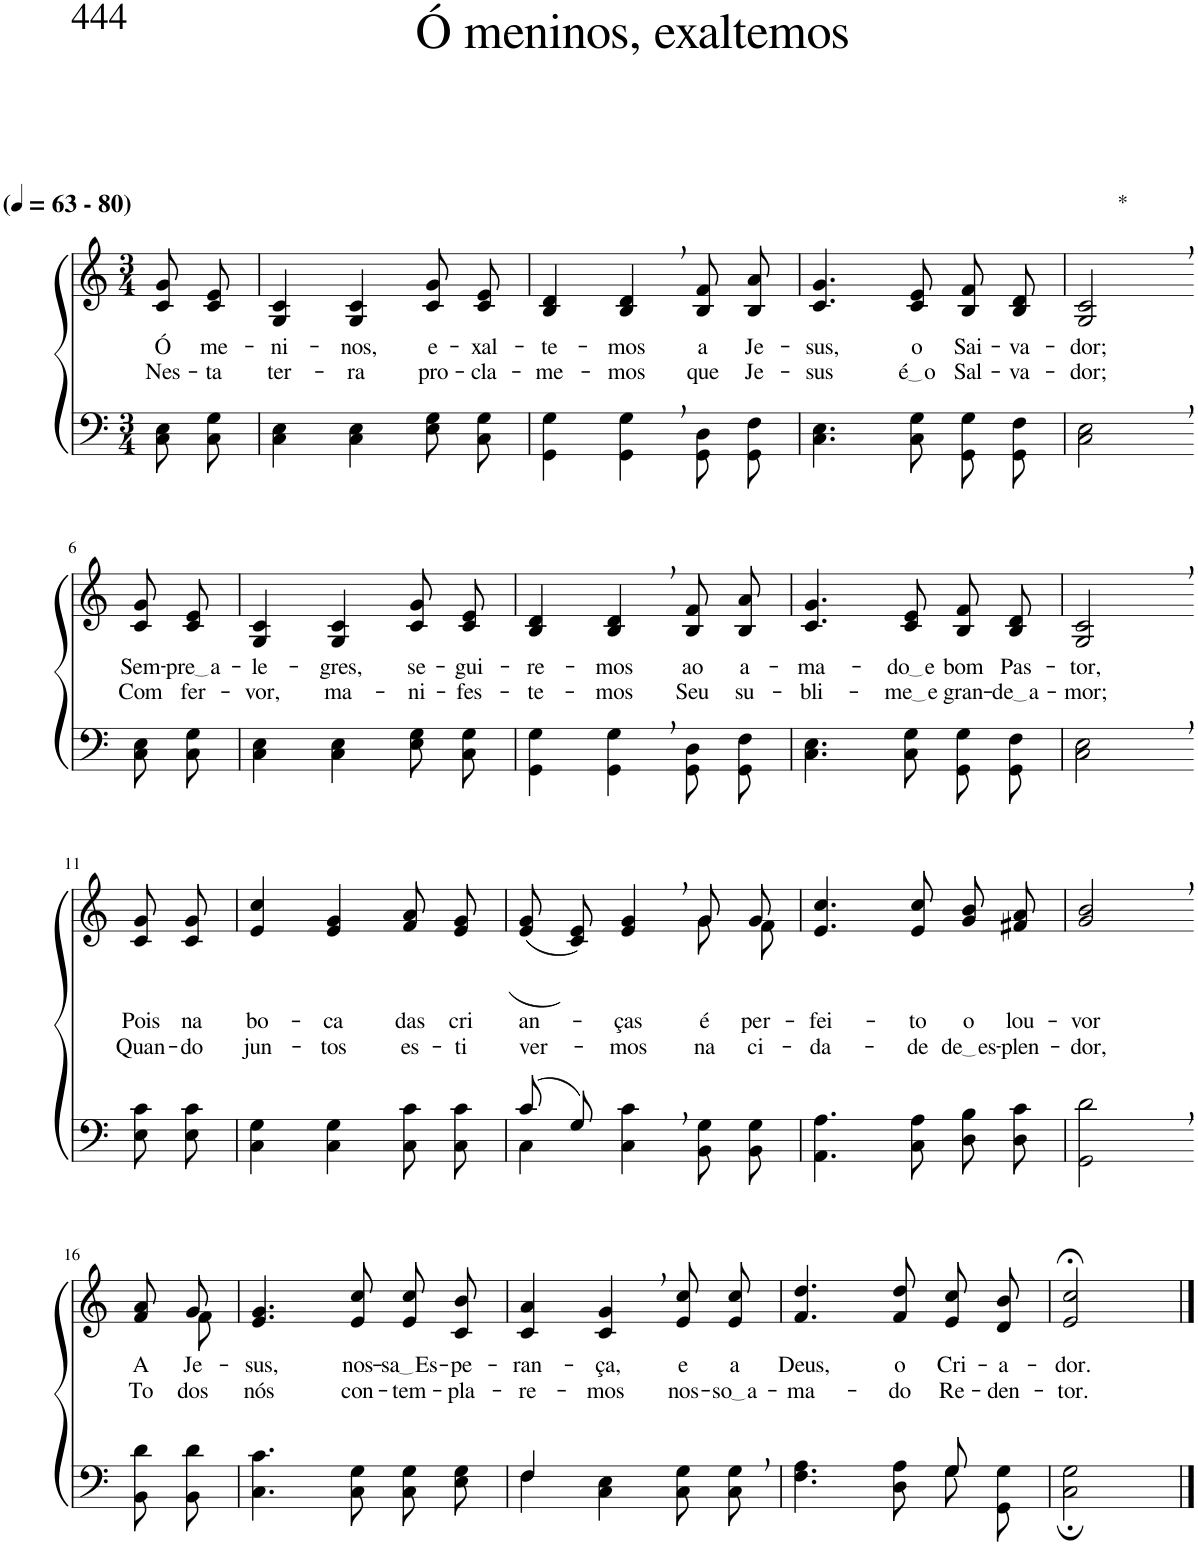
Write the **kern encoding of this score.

**kern	**kern	**text	**text
*part2	*part1	*part1	*part1
*staff2	*staff1	*staff1	*staff1
*I"Parte III e IV	*I"Parte I e II	*	*
*clefF4	*clefG2	*	*
*Trd-1c-2	*Trd-1c-2	*	*
*k[]	*k[]	*	*
*M3/4	*M3/4	*	*
*MM63	*MM63	*	*
=1	=1	=1	=1
!	!LO:TX:a:B:t=(	!	!
!	!LO:TX:a:B:t=- 80)	!	!
!	!	!LO:LY:b	!LO:LY:b
8C\ 8E\L	8c/ 8g/L	Ó	Nes-
!	!	!LO:LY:b	!LO:LY:b
8C\ 8G\J	8c/ 8e/J	me-	-ta
=2	=2	=2	=2
!	!	!LO:LY:b	!LO:LY:b
4C\ 4E\	4G/ 4c/	-ni-	ter-
!	!	!LO:LY:b	!LO:LY:b
4C\ 4E\	4G/ 4c/	-nos,	-ra
!	!	!LO:LY:b	!LO:LY:b
8E\ 8G\L	8c/ 8g/L	e-	pro-
!	!	!LO:LY:b	!LO:LY:b
8C\ 8G\J	8c/ 8e/J	-xal-	-cla-
=3	=3	=3	=3
!	!	!LO:LY:b	!LO:LY:b
4GG\ 4G\	4B/ 4d/	-te-	-me-
!	!	!LO:LY:b	!LO:LY:b
4GG\, 4G\,	4B/, 4d/,	-mos	-mos
!	!	!LO:LY:b	!LO:LY:b
8GG/ 8D/L	8B/ 8f/L	a	que
!	!	!LO:LY:b	!LO:LY:b
8GG/ 8F/J	8B/ 8a/J	Je-	Je-
=4	=4	=4	=4
!	!	!LO:LY:b	!LO:LY:b
4.C\ 4.E\	4.c/ 4.g/	-sus,	-sus
!	!	!LO:LY:b	!LO:LY:b
8C\ 8G\	8c/ 8e/	o	é o
!	!	!LO:LY:b	!LO:LY:b
8GG/ 8G/L	8B/ 8f/L	Sai-	Sal-
!	!	!LO:LY:b	!LO:LY:b
8GG/ 8F/J	8B/ 8d/J	-va-	-va-
=5	=5	=5	=5
!	!LO:TX:a:t=*	!	!
!	!	!LO:LY:b	!LO:LY:b
2C\, 2E\,	2G/, 2c/,	-dor;	-dor;
!!LO:LB:g=z
=6-	=6-	=6-	=6-
!	!	!LO:LY:b	!LO:LY:b
8C\ 8E\L	8c/ 8g/L	Sem-	Com
!	!	!LO:LY:b	!LO:LY:b
8C\ 8G\J	8c/ 8e/J	pre a	fer-
=7	=7	=7	=7
!	!	!LO:LY:b	!LO:LY:b
4C\ 4E\	4G/ 4c/	-le-	-vor,
!	!	!LO:LY:b	!LO:LY:b
4C\ 4E\	4G/ 4c/	-gres,	ma-
!	!	!LO:LY:b	!LO:LY:b
8E\ 8G\L	8c/ 8g/L	se-	-ni-
!	!	!LO:LY:b	!LO:LY:b
8C\ 8G\J	8c/ 8e/J	-gui-	-fes-
=8	=8	=8	=8
!	!	!LO:LY:b	!LO:LY:b
4GG\ 4G\	4B/ 4d/	-re-	-te-
!	!	!LO:LY:b	!LO:LY:b
4GG\, 4G\,	4B/, 4d/,	-mos	-mos
!	!	!LO:LY:b	!LO:LY:b
8GG/ 8D/L	8B/ 8f/L	ao	Seu
!	!	!LO:LY:b	!LO:LY:b
8GG/ 8F/J	8B/ 8a/J	a-	su-
=9	=9	=9	=9
!	!	!LO:LY:b	!LO:LY:b
4.C\ 4.E\	4.c/ 4.g/	-ma-	-bli-
!	!	!LO:LY:b	!LO:LY:b
8C\ 8G\	8c/ 8e/	do e	me e
!	!	!LO:LY:b	!LO:LY:b
8GG/ 8G/L	8B/ 8f/L	bom	gran-
!	!	!LO:LY:b	!LO:LY:b
8GG/ 8F/J	8B/ 8d/J	Pas-	de a
=10	=10	=10	=10
!	!	!LO:LY:b	!LO:LY:b
2C\, 2E\,	2G/, 2c/,	-tor,	-mor;
!!LO:LB:g=z
=11-	=11-	=11-	=11-
!	!	!LO:LY:b	!LO:LY:b
8E\ 8c\L	8c/ 8g/L	Pois	Quan-
!	!	!LO:LY:b	!LO:LY:b
8E\ 8c\J	8c/ 8g/J	na	-do
=12	=12	=12	=12
!	!	!LO:LY:b	!LO:LY:b
4C\ 4G\	4e/ 4cc/	bo-	jun-
!	!	!LO:LY:b	!LO:LY:b
4C\ 4G\	4e/ 4g/	-ca	-tos
!	!	!LO:LY:b	!LO:LY:b
8C\ 8c\L	8f/ 8a/L	das	es-
!	!	!LO:LY:b	!LO:LY:b
8C\ 8c\J	8e/ 8g/J	cri-	-ti-
=13	=13	=13	=13
*^	*^	*	*
!	!	!	!	!LO:LY:b	!LO:LY:b
(8c/L	4C\	2ryy	((8e/ 8g/L	-an-	-ver-
8G/J)	.	.	8c/ 8e/J))	.	.
!	!	!	!	!LO:LY:b	!LO:LY:b
4ryy	4C\ 4c\	.	4e/ 4g/	-ças	-mos
!	!	!	!	!LO:LY:b	!LO:LY:b
4ryy	8BB\ 8G\L	8g\L	8g/L	é	na
!	!	!	!	!LO:LY:b	!LO:LY:b
.	8BB\ 8G\J	8f\J	8g/J	per-	ci-
=14	=14	=14	=14	=14	=14
!	!	!	!	!LO:LY:b	!LO:LY:b
*v	*v	*	*	*	*
*	*v	*v	*	*
4.AA\ 4.A\	4.e/ 4.cc/	-fei-	-da-
!	!	!LO:LY:b	!LO:LY:b
8C\ 8A\	8e/ 8cc/	-to	-de
!	!	!LO:LY:b	!LO:LY:b
8D\ 8B\L	8g/ 8b/L	o	de es
!	!	!LO:LY:b	!LO:LY:b
8D\ 8c\J	8f#X/ 8a/J	lou-	-plen-
=15	=15	=15	=15
!	!	!LO:LY:b	!LO:LY:b
2GG\, 2d\,	2g/, 2b/,	-vor	-dor,
!!LO:LB:g=z
=16-	=16-	=16-	=16-
!	!	!LO:LY:b	!LO:LY:b
*	*^	*	*
8BB\ 8d\L	8f/ 8a/L	8ryy	A	To-
!	!	!	!LO:LY:b	!LO:LY:b
8BB\ 8d\J	8g/J	8f\	Je-	-dos
=17	=17	=17	=17	=17
!	!	!	!LO:LY:b	!LO:LY:b
*	*v	*v	*	*
4.C\ 4.c\	4.e/ 4.g/	-sus,	nós
!	!	!LO:LY:b	!LO:LY:b
8C\ 8G\	8e/ 8cc/	nos-	con-
!	!	!LO:LY:b	!LO:LY:b
8C\ 8G\L	8e/ 8cc/L	sa Es	-tem-
!	!	!LO:LY:b	!LO:LY:b
8E\ 8G\J	8c/ 8b/J	-pe-	-pla-
=18	=18	=18	=18
*^	*	*	*
!	!	!	!LO:LY:b	!LO:LY:b
4F/	4F\	4c/ 4a/	-ran-	-re-
!	!	!	!LO:LY:b	!LO:LY:b
2ryy	4C\ 4E\	4c/, 4g/,	-ça,	-mos
!	!	!	!LO:LY:b	!LO:LY:b
.	8C\ 8G\L	8e/ 8cc/L	e	nos-
!	!	!	!LO:LY:b	!LO:LY:b
.	8C\ 8G\J	8e/ 8cc/J	a	so a
=19	=19	=19	=19	=19
!	!	!	!LO:LY:b	!LO:LY:b
2ryy	4.F\ 4.A\	4.f/ 4.dd/	Deus,	-ma-
!	!	!	!LO:LY:b	!LO:LY:b
.	8D\ 8A\	8f/ 8dd/	o	-do
!	!	!	!LO:LY:b	!LO:LY:b
8G/	8G\L	8e/ 8cc/L	Cri-	Re-
!	!	!	!LO:LY:b	!LO:LY:b
8ryy	8GG\ 8G\J	8d/ 8b/J	-a-	-den-
=20	=20	=20	=20	=20
!	!	!	!LO:LY:b	!LO:LY:b
*v	*v	*	*	*
2C\; 2G\;	2e/;< 2cc/;<	-dor.	-tor.
==	==	==	==
*-	*-	*-	*-
